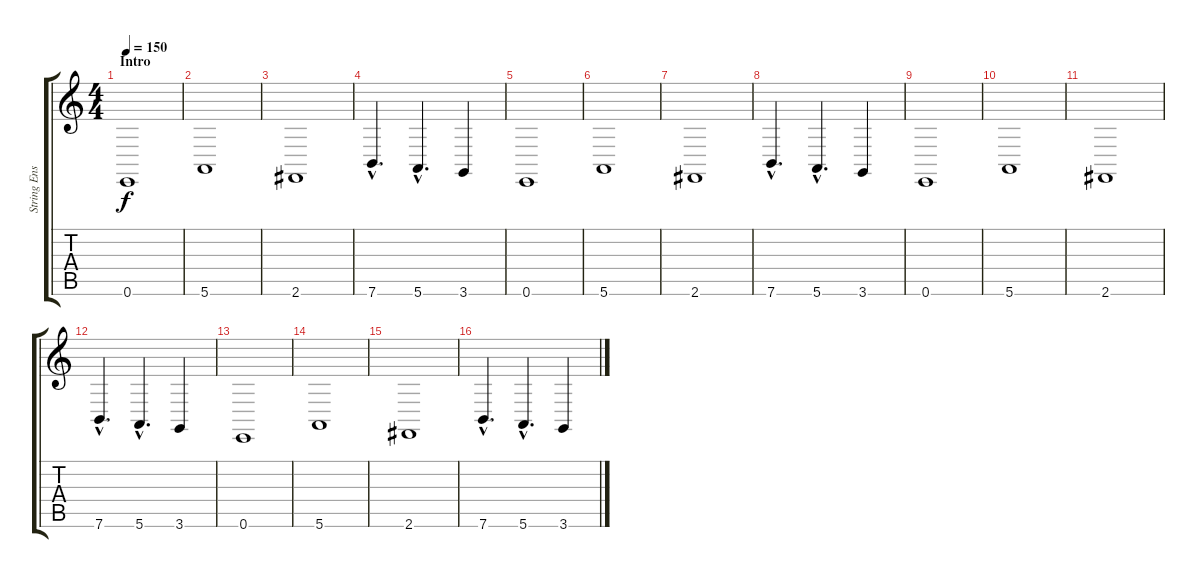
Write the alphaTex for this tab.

\track ("String Ensemble V" "String Ens") {instrument stringensemble1}
\staff {score tabs}
\tuning (E4 B3 G3 D3 A2 E2) {hide}
\ts (4 4)
\section ("" "Intro")
\tempo 150
\clef g2
\ks c
0.6.1{dy f instrument stringensemble1} |
5.6.1 |
2.6.1 |
7.6{hac}.4{d} 5.6{hac}.4{d} 3.6.4 |
0.6.1 |
5.6.1 |
2.6.1 |
7.6{hac}.4{d} 5.6{hac}.4{d} 3.6.4 |
0.6.1 |
5.6.1 |
2.6.1 |
7.6{hac}.4{d} 5.6{hac}.4{d} 3.6.4 |
0.6.1 |
5.6.1 |
2.6.1 |
7.6{hac}.4{d} 5.6{hac}.4{d} 3.6.4
